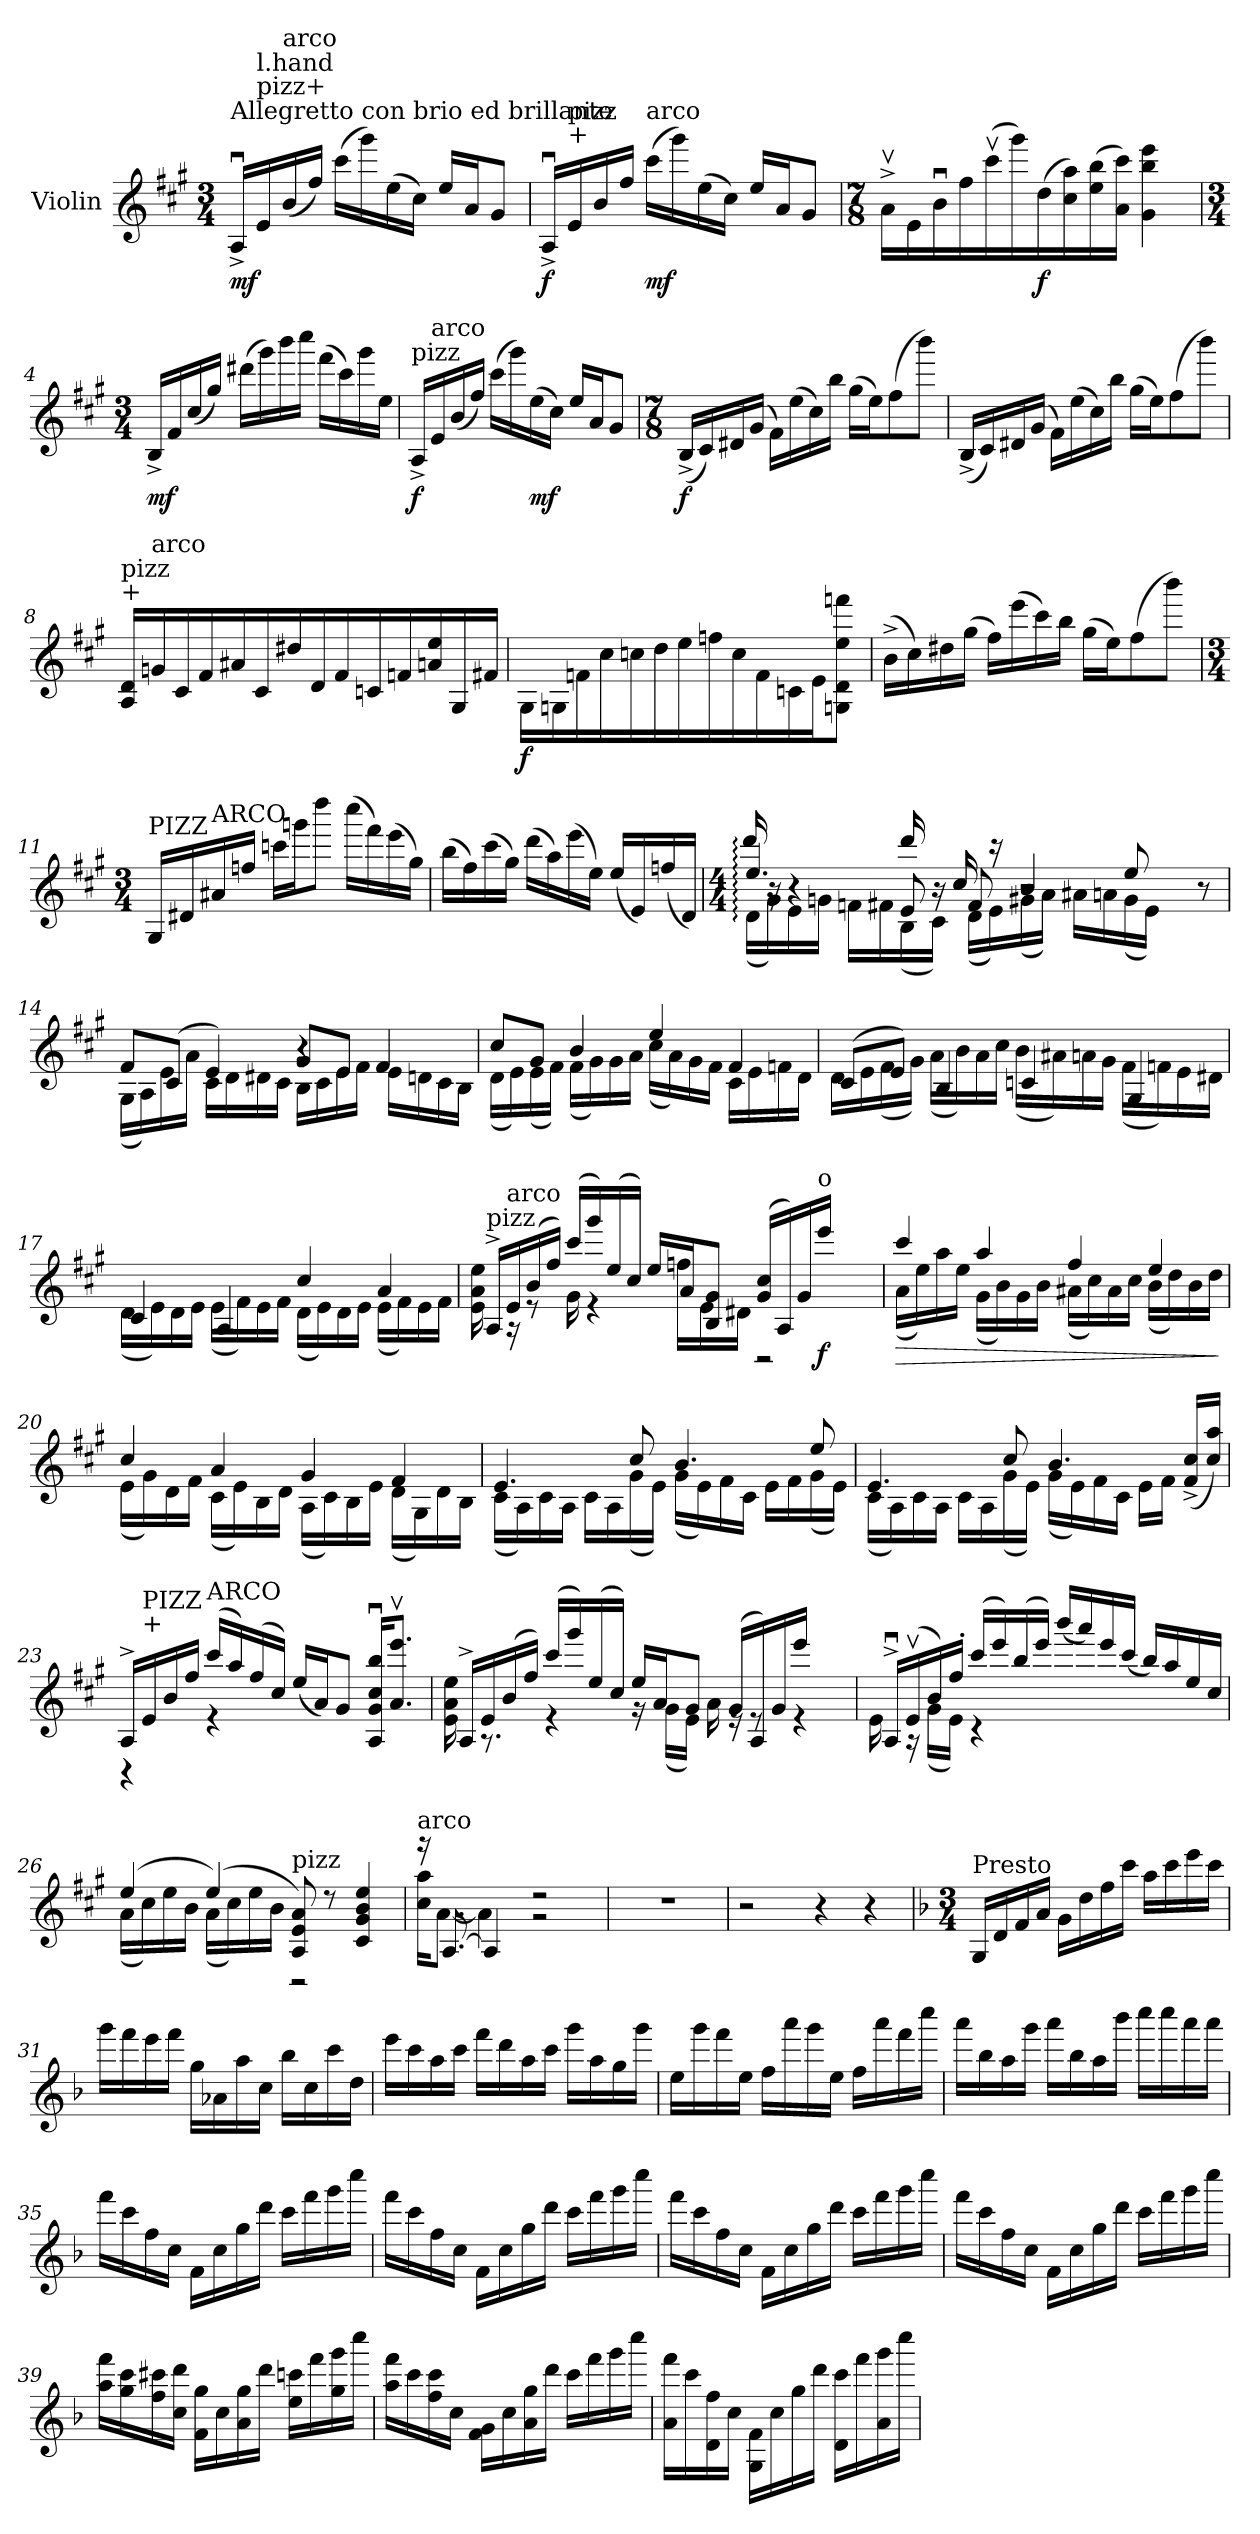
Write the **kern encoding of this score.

**kern	**dynam
*part1	*part1
*staff1	*staff1
*I"Violin	*
*I'Vln.	*
*clefG2	*
*k[f#c#g#]	*
*A:	*
*M3/4	*
=1	=1
!LO:TX:a:t=Allegretto con brio ed brillante	!
!	!LO:DY:b
16Au^/LL	mf
!LO:TX:a:t=l.hand\npizz+	!
16e/	.
!LO:TX:a:t=arco	!
(16b/	.
16ff#/JJ)	.
(16ccc#\LL	.
16ggg#\)	.
(16ee\	.
16cc#\JJ)	.
16ee/LL	.
16a/J	.
8g#/J	.
=2	=2
!	!LO:DY:b
16Au^/LL	f
!LO:TX:a:t=pizz\n+	!
16e/	.
16b/	.
16ff#/JJ	.
!LO:TX:a:t=arco	!
!	!LO:DY:b
(16ccc#\LL	mf
16ggg#\)	.
(16ee\	.
16cc#\JJ)	.
16ee/LL	.
16a/J	.
8g#/J	.
=3	=3
*M7/8	*
16av^\LL	.
16e\	.
16bu\	.
16ff#\	.
(16ccc#v\	.
16ggg#\)	.
!	!LO:DY:b
(16dd\	f
16cc#\ 16aa\)	.
(16ee\ 16bb\	.
16a\ 16ccc#\JJ)	.
4g#\ 4bb\ 4eee\	.
!!LO:LB:g=z
=4	=4
*M3/4	*
!	!LO:DY:b
16B^/LL	mf
16f#/	.
(16cc#/	.
16gg#/JJ)	.
(16ddd#X\LL	.
16ggg#\)	.
16bbb\	.
16cccc#\JJ	.
(16fff#\LL	.
16ccc#\)	.
16ggg#\	.
16ee\JJ	.
=5	=5
!LO:TX:a:t=pizz	!
!	!LO:DY:b
16A^/LL	f
!LO:TX:a:t=arco	!
16e/	.
(16b/	.
16ff#/JJ)	.
(16ccc#\LL	.
16ggg#\)	.
!	!LO:DY:b
(16ee\	mf
16cc#\JJ)	.
16ee/LL	.
16a/J	.
8g#/J	.
=6	=6
*M7/8	*
!	!LO:DY:b
(16B^/LL	f
16c#/)	.
16d#X/	.
(16g#/JJ	.
16f#\LL)	.
(16ee\	.
16cc#\)	.
16bb\JJ	.
(16gg#\LL	.
16ee\J)	.
(8ff#\	.
8bbb\J)	.
!!LO:LB:g=z
=7	=7
(16B^/LL	.
16c#/)	.
16d#X/	.
(16g#/JJ	.
16f#\LL)	.
(16ee\	.
16cc#\)	.
16bb\JJ	.
(16gg#\LL	.
16ee\J)	.
(8ff#\	.
8bbb\J)	.
=8	=8
!LO:TX:a:t=pizz\n+	!
16A/ 16d/LL	.
!LO:TX:a:t=arco	!
16gn/	.
16c#/	.
16f#/	.
16a#X/	.
16c#/	.
16dd#X/	.
16d/	.
16f#/	.
16cn/	.
16fn/	.
16an/ 16ee/	.
16G#/	.
16f#X/JJ	.
=9	=9
!	!LO:DY:b
16G#\LL	f
16Gn\	.
16fn\	.
16cc#\	.
16ccn\	.
16dd\	.
16ee\	.
16ffn\	.
16cc\	.
16f\	.
16cn\	.
16e\J	.
8Gn\ 8d\ 8ee\ 8fffn\J	.
!!LO:LB:g=z
=10	=10
(16b^\LL	.
16cc#\)	.
16dd#X\	.
(16gg#\JJ	.
16ff#\LL)	.
(16eee\	.
16ccc#\)	.
16bb\JJ	.
(16gg#\LL	.
16ee\J)	.
(8ff#\	.
8bbb\J)	.
=11	=11
*M3/4	*
!LO:TX:a:t=PIZZ	!
16G#/LL	.
16d#X/	.
!LO:TX:a:t=ARCO	!
16a#X/	.
16ffn/JJ	.
16cccn\LL	.
16gggn\J	.
8dddd\J	.
(16cccc#\LL	.
16fff#\)	.
(16eee\	.
16gg#\JJ)	.
=12	=12
(16bb\LL	.
16ff#\)	.
(16ccc#\	.
16gg#\JJ)	.
(16ddd\LL	.
16aa\)	.
(16eee\	.
16ee\JJ)	.
(16ee/LL	.
16e/)	.
(16ffn/	.
16d/JJ)	.
!!LO:LB:g=z
=13	=13
*M4/4	*
*^	*
*	*^	*
4.ee:/	(16d:\LL	16ddd:/	.
.	16g#\)	16r	.
.	16e\	4r	.
.	16gn\JJ	.	.
.	16fn\LL	.	.
.	16f#X\	.	.
8e/	(16B\	16ddd:/	.
.	16c#\JJ)	16r	.
8f#/	(16d\LL	16cc#/	.
.	16e\)	16rccc	.
4b/	(16g#X\	2r	.
.	16a\JJ)	.	.
.	16a#X\LL	.	.
.	16an\	.	.
8ee/	(16g#\	.	.
.	16e\JJ)	.	.
4ryy	4ryy	.	.
.	.	8r	.
=14	=14	=14	=14
8f#/L	(16G#\LL	2ryy	.
.	16A\)	.	.
(8c#/J	16e\	.	.
.	16a\JJ	.	.
4e/)	16c#\LL	.	.
.	16d\	.	.
.	16d#X\	.	.
.	16c#\JJ	.	.
8g#/L	16B\LL	4r	.
.	16c#\	.	.
8e/J	16e\	.	.
.	16f#\JJ	.	.
4f#/	16e\LL	4ryy	.
.	16dn\	.	.
.	16c#\	.	.
.	16B\JJ	.	.
*	*v	*v	*
!!LO:LB:g=z
=15	=15	=15
8cc#/L	(16d\LL	.
.	16e\)	.
8g#/J	(16e\	.
.	16f#\JJ)	.
4b/	(16f#\LL	.
.	16g#\)	.
.	16g#\	.
.	16a\JJ	.
4ee/	(16cc#\LL	.
.	16a\)	.
.	16g#\	.
.	16f#\JJ	.
4f#/	16c#\LL	.
.	16e\	.
.	16fn\	.
.	16d\JJ	.
=16	=16	=16
(8c#/L	16d\LL	.
.	16e\	.
8e/J)	(16f#\	.
.	16g#\JJ)	.
4B/	(16a\LL	.
.	16b\)	.
.	16a\	.
.	16cc#\JJ	.
4cn/	(16b\LL	.
.	16a#X\)	.
.	16an\	.
.	16g#\JJ	.
4G#/	(16f#\LL	.
.	16fn\)	.
.	16e\	.
.	16d#X\JJ	.
!!LO:LB:g=z	!!
=17	=17	=17
4c#/	(16d\LL	.
.	16e\)	.
.	16d\	.
.	16e\JJ	.
4A/	(16e\LL	.
.	16f#\)	.
.	16e\	.
.	16f#\JJ	.
4cc#/	(16d\LL	.
.	16e\)	.
.	16d\	.
.	16e\JJ	.
4a/	(16e\LL	.
.	16f#\)	.
.	16e\	.
.	16f#\JJ	.
=18	=18	=18
!LO:TX:a:t=pizz	!	!
16A^/LL	16e\ 16a\ 16ee\	.
!LO:TX:a:t=arco	!	!
16e/	16r	.
(16b/	8r	.
16ff#/JJ)	.	.
(16ccc#/LL	16g#\	.
16ggg#/)	4r	.
(16ee/	.	.
16cc#/JJ)	.	.
16ee/LL	.	.
16a/J	16ffn\LL	.
8B/ 8g#/J	16e\	.
.	16d#X\JJ	.
(16g#/ 16cc#/LL	2r	.
16A/)	.	.
16g#/	.	.
!LO:TX:a:t=o	!	!
!	!	!LO:DY:b
16eee/JJ	.	f
4ryy	.	.
!!LO:LB:g=z	!!
=19	=19	=19
!	!	!LO:HP:b
4ccc#/	(16a\LL	>
.	16ee\)	.
.	16aa\	.
.	16ee\JJ	.
4aa/	(16g#\LL	.
.	16b\)	.
.	16g#\	.
.	16b\JJ	.
4ff#/	(16a#X\LL	.
.	16cc#\)	.
.	16a#\	.
.	16cc#\JJ	.
4ee/	(16b\LL	.
.	16dd\)	.
.	16b\	.
.	16dd\JJ	.
*v	*v	*
.	]
=20	=20
*^	*
4cc#/	(16e\LL	.
.	16g#\)	.
.	16d\	.
.	16f#\JJ	.
4a/	(16c#\LL	.
.	16e\)	.
.	16B\	.
.	16d\JJ	.
4g#/	(16A\LL	.
.	16c#\)	.
.	16B\	.
.	16e\JJ	.
4f#/	(16d\LL	.
.	16G#\)	.
.	16d\	.
.	16B\JJ	.
!!LO:LB:g=z	!!
=21	=21	=21
4.e/	(16c#\LL	.
.	16A\)	.
.	16c#\	.
.	16A\JJ	.
.	16c#\LL	.
.	16A\	.
8cc#/	(16g#\	.
.	16e\JJ)	.
4.b/	(16g#\LL	.
.	16e\)	.
.	16f#\	.
.	16c#\JJ	.
.	16e\LL	.
.	16f#\	.
8ee/	(16g#\	.
.	16e\JJ)	.
=22	=22	=22
4.e/	(16c#\LL	.
.	16A\)	.
.	16c#\	.
.	16A\JJ	.
.	16c#\LL	.
.	16A\	.
8cc#/	(16g#\	.
.	16e\JJ)	.
4.b/	(16g#\LL	.
.	16e\)	.
.	16f#\	.
.	16c#\JJ	.
.	16e\LL	.
.	16f#\JJ	.
(16f#/^ 16cc#/^LL	8ryy	.
16cc#/ 16aa/JJ)	.	.
!!LO:LB:g=z	!!
=23	=23	=23
16A^/LL	4r	.
!LO:TX:a:t=PIZZ\n+	!	!
16e/	.	.
16b/	.	.
16ff#/JJ	.	.
!LO:TX:a:t=ARCO	!	!
(16ccc#/LL	4r	.
16aa/)	.	.
(16ff#/	.	.
16cc#/JJ)	.	.
(16ee/LL	2ryy	.
16a/J)	.	.
8g#/J	.	.
16A/u 16g#/u 16cc#/u 16bb/uKL	.	.
8.a/v 8.eee/vJ	.	.
=24	=24	=24
16A^/LL	16e\ 16a\ 16ee\	.
16e/	8.r	.
(16b/	.	.
16ff#/JJ)	.	.
(16ccc#/LL	4r	.
16ggg#/)	.	.
(16ee/	.	.
16cc#/JJ)	.	.
16ee/LL	16r	.
16a/J	(16g#\LL	.
8g#/J	16e\JJ)	.
.	16a\	.
(16g#/LL	16re	.
16A/)	8re	.
16g#/	.	.
16eee/JJ	4r	.
8.ryy	.	.
=25	=25	=25
16Au^/LL	16e\	.
(16ev/	16r	.
16b/)	(16g#\LL	.
16ff#'/JJ	16e\JJ)	.
(16ccc#/LL	4r	.
16eee/)	.	.
(16bb/	.	.
16eee/JJ)	.	.
(16bbb/LL	2ryy	.
16aaa/)	.	.
16eee/	.	.
(16ccc#/JJ	.	.
16bb/LL)	.	.
16aa/	.	.
16ee/	.	.
16cc#/JJ	.	.
!!LO:PB:g=z	!!
=26	=26	=26
(4ee/	(16a\LL	.
.	16cc#\)	.
.	16ee\	.
.	16b\JJ	.
(4ee/)	(16a\LL	.
.	16cc#\)	.
.	16ee\	.
.	16b\JJ	.
!LO:TX:a:t=pizz	!	!
8A/ 8e/ 8a/)	2r	.
8r	.	.
4c#/ 4g#/ 4b/ 4ee/	.	.
=27	=27	=27
!LO:TX:a:t=arco	!	!
16r	16cc#\ 16aa\KL	.
[8.A/	[8.a\J	.
4A/]	4a\]	.
2r	2r	.
*v	*v	*
=28	=28
1r	.
=29	=29
2r	.
4r	.
4r	.
=30	=30
*k[b-]	*
*F:	*
*M3/4	*
!LO:TX:a:t=Presto	!
16G/LL	.
16d/	.
16f/	.
16a/JJ	.
16g\LL	.
16dd\	.
16ff\	.
16ccc\JJ	.
16aa\LL	.
16ccc\	.
16eee\	.
16ccc\JJ	.
!!LO:LB:g=z
=31	=31
16ggg\LL	.
16fff\	.
16eee\	.
16fff\JJ	.
16gg\LL	.
16a-X\	.
16aa\	.
16cc\JJ	.
16bb-\LL	.
16cc\	.
16ccc\	.
16dd\JJ	.
=32	=32
16eee\LL	.
16ccc\	.
16aa\	.
16ccc\JJ	.
16fff\LL	.
16ddd\	.
16aa\	.
16ccc\JJ	.
16ggg\LL	.
16aa\	.
16gg\	.
16ggg\JJ	.
=33	=33
16ee\LL	.
16ggg\	.
16fff\	.
16ee\JJ	.
16ff\LL	.
16aaa\	.
16ggg\	.
16ee\JJ	.
16ff\LL	.
16aaa\	.
16fff\	.
16cccc\JJ	.
!!LO:LB:g=z
=34	=34
16aaa\LL	.
16bb-\	.
16aa\	.
16ggg\JJ	.
16aaa\LL	.
16bb-\	.
16aa\	.
16bbb-\JJ	.
16cccc\LL	.
16cccc\	.
16aaa\	.
16aaa\JJ	.
=35	=35
16fff\LL	.
16ccc\	.
16ff\	.
16cc\JJ	.
16f\LL	.
16cc\	.
16gg\	.
16ddd\JJ	.
16ccc\LL	.
16fff\	.
16ggg\	.
16cccc\JJ	.
=36	=36
16fff\LL	.
16ccc\	.
16ff\	.
16cc\JJ	.
16f\LL	.
16cc\	.
16gg\	.
16ddd\JJ	.
16ccc\LL	.
16fff\	.
16ggg\	.
16cccc\JJ	.
=37	=37
16fff\LL	.
16ccc\	.
16ff\	.
16cc\JJ	.
16f\LL	.
16cc\	.
16gg\	.
16ddd\JJ	.
16ccc\LL	.
16fff\	.
16ggg\	.
16cccc\JJ	.
!!LO:LB:g=z
=38	=38
16fff\LL	.
16ccc\	.
16ff\	.
16cc\JJ	.
16f\LL	.
16cc\	.
16gg\	.
16ddd\JJ	.
16ccc\LL	.
16fff\	.
16ggg\	.
16cccc\JJ	.
=39	=39
16aa\ 16fff\LL	.
16gg\ 16ccc\	.
16ff\ 16ccc#X\	.
16cc\ 16ddd\JJ	.
16f\ 16gg\LL	.
16cc\	.
16a\ 16gg\	.
16ddd\JJ	.
16ee\ 16cccn\LL	.
16fff\	.
16gg\ 16ggg\	.
16cccc\JJ	.
=40	=40
16aa\ 16fff\LL	.
16ccc\	.
16ff\ 16ccc\	.
16cc\JJ	.
16f\ 16g\LL	.
16cc\	.
16a\ 16gg\	.
16ddd\JJ	.
16ccc\LL	.
16fff\	.
16ggg\	.
16cccc\JJ	.
!!LO:LB:g=z
=41	=41
16a\ 16fff\LL	.
16ccc\	.
16d\ 16ff\	.
16cc\JJ	.
16G\ 16f\LL	.
16cc\	.
16gg\	.
16ddd\JJ	.
16d\ 16ccc\LL	.
16fff\	.
16a\ 16ggg\	.
16cccc\JJ	.
=	=
*-	*-
